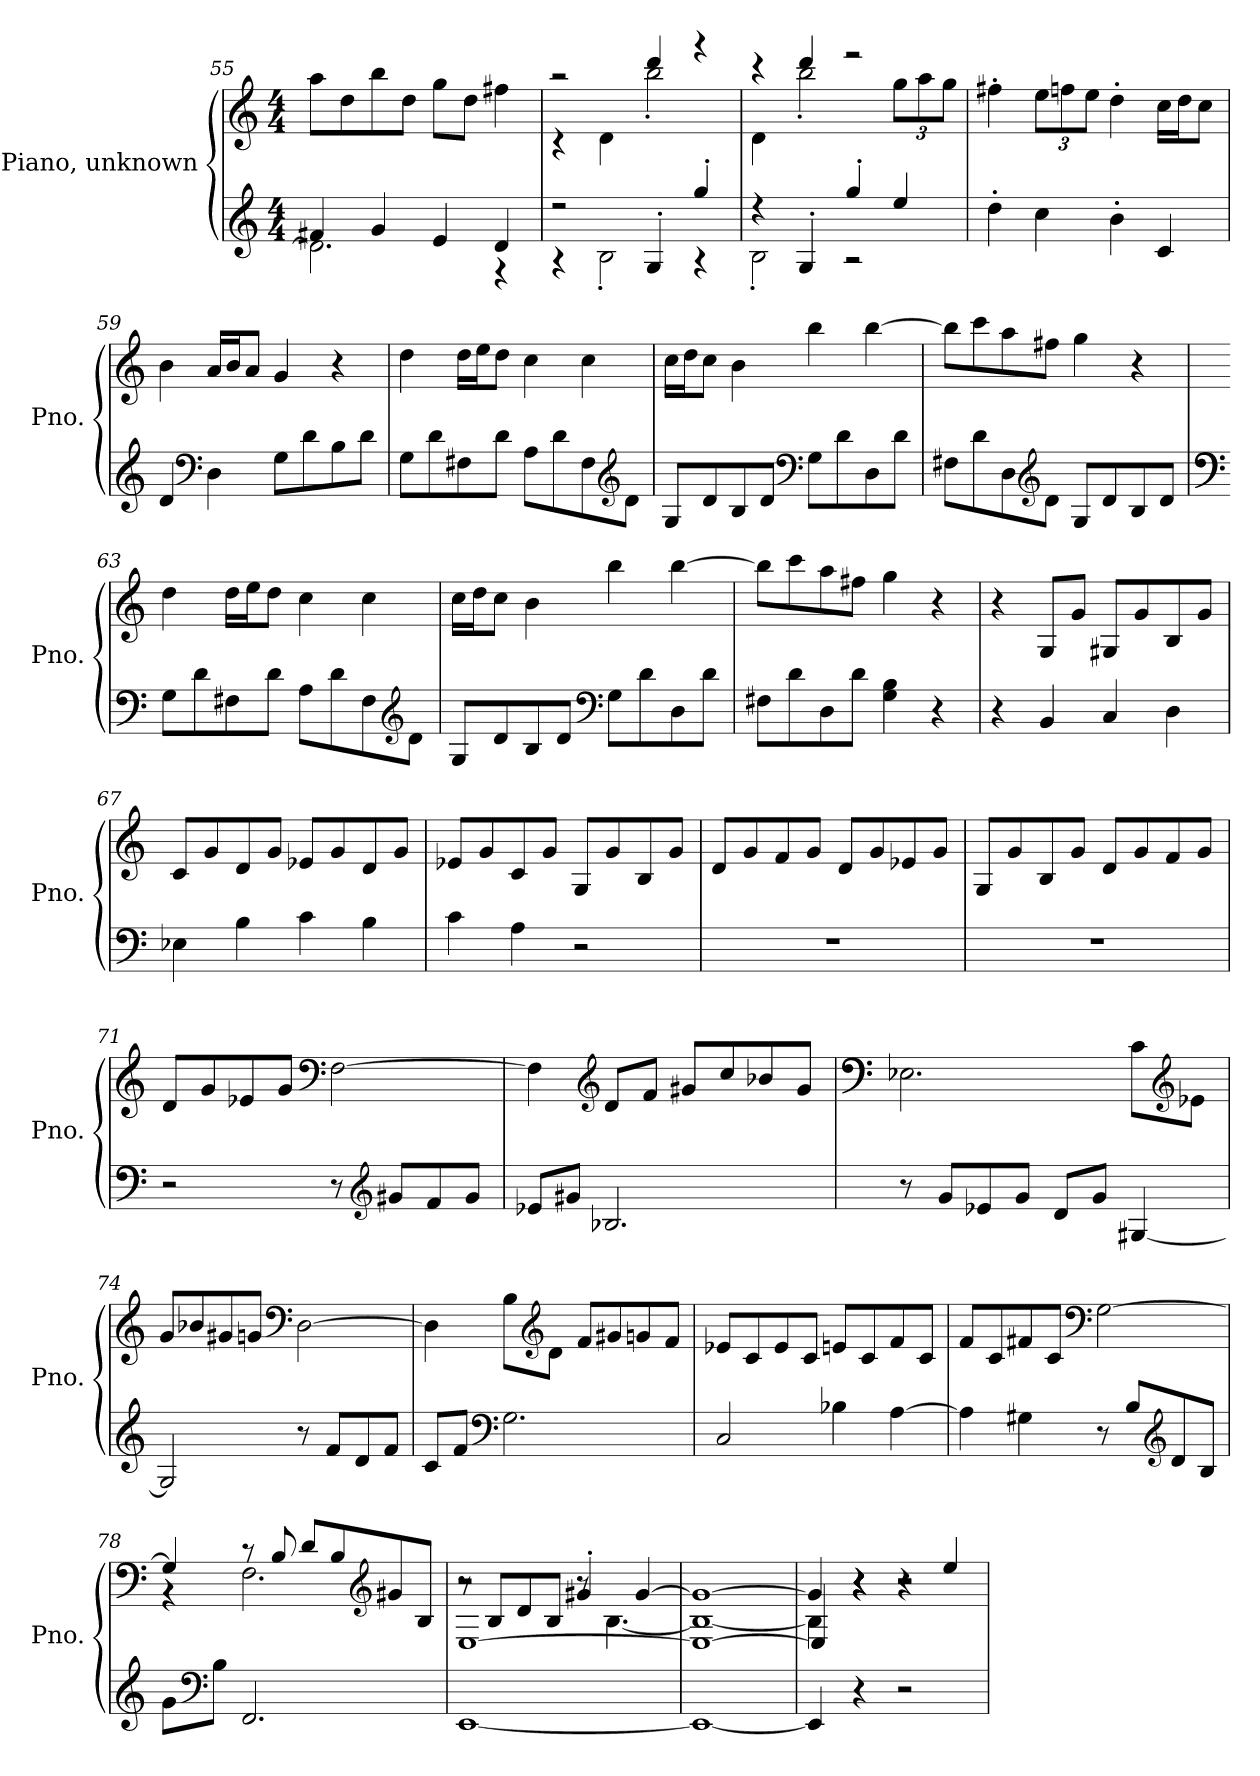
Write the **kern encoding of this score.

**kern	**kern
*part1	*part1
*staff2	*staff1
*I"Piano, unknown	*
*I'Pno.	*
*clefG2	*clefG2
*k[]	*k[]
*M4/4	*M4/4
=55	=55
*^	*
4f#X/	2.d\]	8aa\L
.	.	8dd\
4g/	.	8bb\
.	.	8dd\J
4e/	.	8gg\L
.	.	8dd\J
4d/	4r	4ff#X\
=56	=56	=56
*	*	*^
2r	4r	2r	4r
.	2B'\	.	4d\
4G'/	.	4ddd/	2bb'\
4gg'/	4r	4r	.
!!LO:LB:g=z	!!
=57	=57	=57	=57
4r	2B'\	4r	4d\
4G'/	.	4ddd/	2bb'\
4gg'/	2r	2r	.
*	*	*	*Xbrackettup
4ee/	.	.	12gg\L
.	.	.	12aa\
.	.	.	12gg\J
*v	*v	*	*
*	*v	*v
=58	=58
4dd'\	4ff#X'\
4cc\	12ee\L
.	12ffn\
.	12ee\J
4b'\	4dd'\
4c/	16cc\LL
.	16dd\J
.	8cc\J
=59	=59
4d/	4b\
*clefF4	*
4D\	16a/LL
.	16b/J
.	8a/J
8G\L	4g/
8d\	.
8B\	4r
8d\J	.
=60	=60
8G\L	4dd\
8d\	.
8F#X\	16dd\LL
.	16ee\J
8d\J	8dd\J
8A\L	4cc\
8d\	.
8F#\	4cc\
*clefG2	*
8d\J	.
!!LO:PB:g=z
=61	=61
8G/L	16cc\LL
.	16dd\J
8d/	8cc\J
8B/	4b\
8d/J	.
*clefF4	*
8G\L	4bb\
8d\	.
8D\	[4bb\
8d\J	.
=62	=62
8F#X\L	8bb\L]
8d\	8ccc\
8D\	8aa\
*clefG2	*
8d\J	8ff#X\J
8G/L	4gg\
8d/	.
8B/	4r
8d/J	.
=63	=63
*clefF4	*
8G\L	4dd\
8d\	.
8F#X\	16dd\LL
.	16ee\J
8d\J	8dd\J
8A\L	4cc\
8d\	.
8F#\	4cc\
*clefG2	*
8d\J	.
=64	=64
8G/L	16cc\LL
.	16dd\J
8d/	8cc\J
8B/	4b\
8d/J	.
*clefF4	*
8G\L	4bb\
8d\	.
8D\	[4bb\
8d\J	.
!!LO:LB:g=z
=65	=65
8F#X\L	8bb\L]
8d\	8ccc\
8D\	8aa\
8d\J	8ff#X\J
4G\ 4B\	4gg\
4r	4r
=66	=66
4r	4r
4BB/	8G/L
.	8g/J
4C/	8G#X/L
.	8g/
4D\	8B/
.	8g/J
=67	=67
4E-X\	8c/L
.	8g/
4B\	8d/
.	8g/J
4c\	8e-X/L
.	8g/
4B\	8d/
.	8g/J
=68	=68
4c\	8e-X/L
.	8g/
4A\	8c/
.	8g/J
2r	8G/L
.	8g/
.	8B/
.	8g/J
=69	=69
1r	8d/L
.	8g/
.	8f/
.	8g/J
.	8d/L
.	8g/
.	8e-X/
.	8g/J
!!LO:LB:g=z
=70	=70
1r	8G/L
.	8g/
.	8B/
.	8g/J
.	8d/L
.	8g/
.	8f/
.	8g/J
=71	=71
2r	8d/L
.	8g/
.	8e-X/
.	8g/J
*	*clefF4
8r	[2F\
*clefG2	*
8g#X/L	.
8f/	.
8g#/J	.
=72	=72
8e-X/L	4F\]
8g#X/J	.
*	*clefG2
2.B-X/	8d/L
.	8f/J
.	8g#X/L
.	8cc/
.	8b-X/
.	8g#/J
!!LO:LB:g=z
=73	=73
*	*clefF4
8r	2.E-X\
8g/L	.
8e-X/	.
8g/J	.
8d/L	.
8g/J	.
[4G#X/	8c\L
*	*clefG2
.	8e-X\J
=74	=74
2G#/]	8g/L
.	8b-X/
.	8g#X/
.	8gn/J
*	*clefF4
8r	[2D\
8f/L	.
8d/	.
8f/J	.
=75	=75
8c/L	4D\]
8f/J	.
*clefF4	*
2.G\	8B\L
*	*clefG2
.	8d\J
.	8f/L
.	8g#X/
.	8gn/
.	8f/J
!!LO:LB:g=z
=76	=76
2C/	8e-X/L
.	8c/
.	8e-/
.	8c/J
4B-X\	8en/L
.	8c/
[4A\	8f/
.	8c/J
=77	=77
4A\]	8f/L
.	8c/
4G#X\	8f#X/
.	8c/J
*	*clefF4
8r	[2G\
8B/L	.
*clefG2	*
8d/	.
8B/J	.
=78	=78
*	*^
8g\L	4G/]	4r
*clefF4	*	*
8B\J	.	.
2.FF/	8r	2.F\
.	8B/	.
.	8d/L	.
.	8B/	.
*	*clefG2	*
.	8g#X/	.
.	8B/J	.
=79	=79	=79
*	*	*^
[1EE	8r	2r	[1E
.	8B/L	.	.
.	8d/	.	.
.	8B/J	.	.
.	4g#X'/	8r	.
.	.	[4.B\	.
.	[4g#/	.	.
!!LO:LB:g=z	!!	!!
=80	=80	=80	=80
1EE_	1g#_	1B_	1E_
=81	=81	=81	=81
4EE/]	4g#/]	4B\]	4E/]
4r	4r	4r	4r
2r	4r	2r	2r
.	4ee/	.	.
*	*v	*v	*v
=	=
*-	*-
